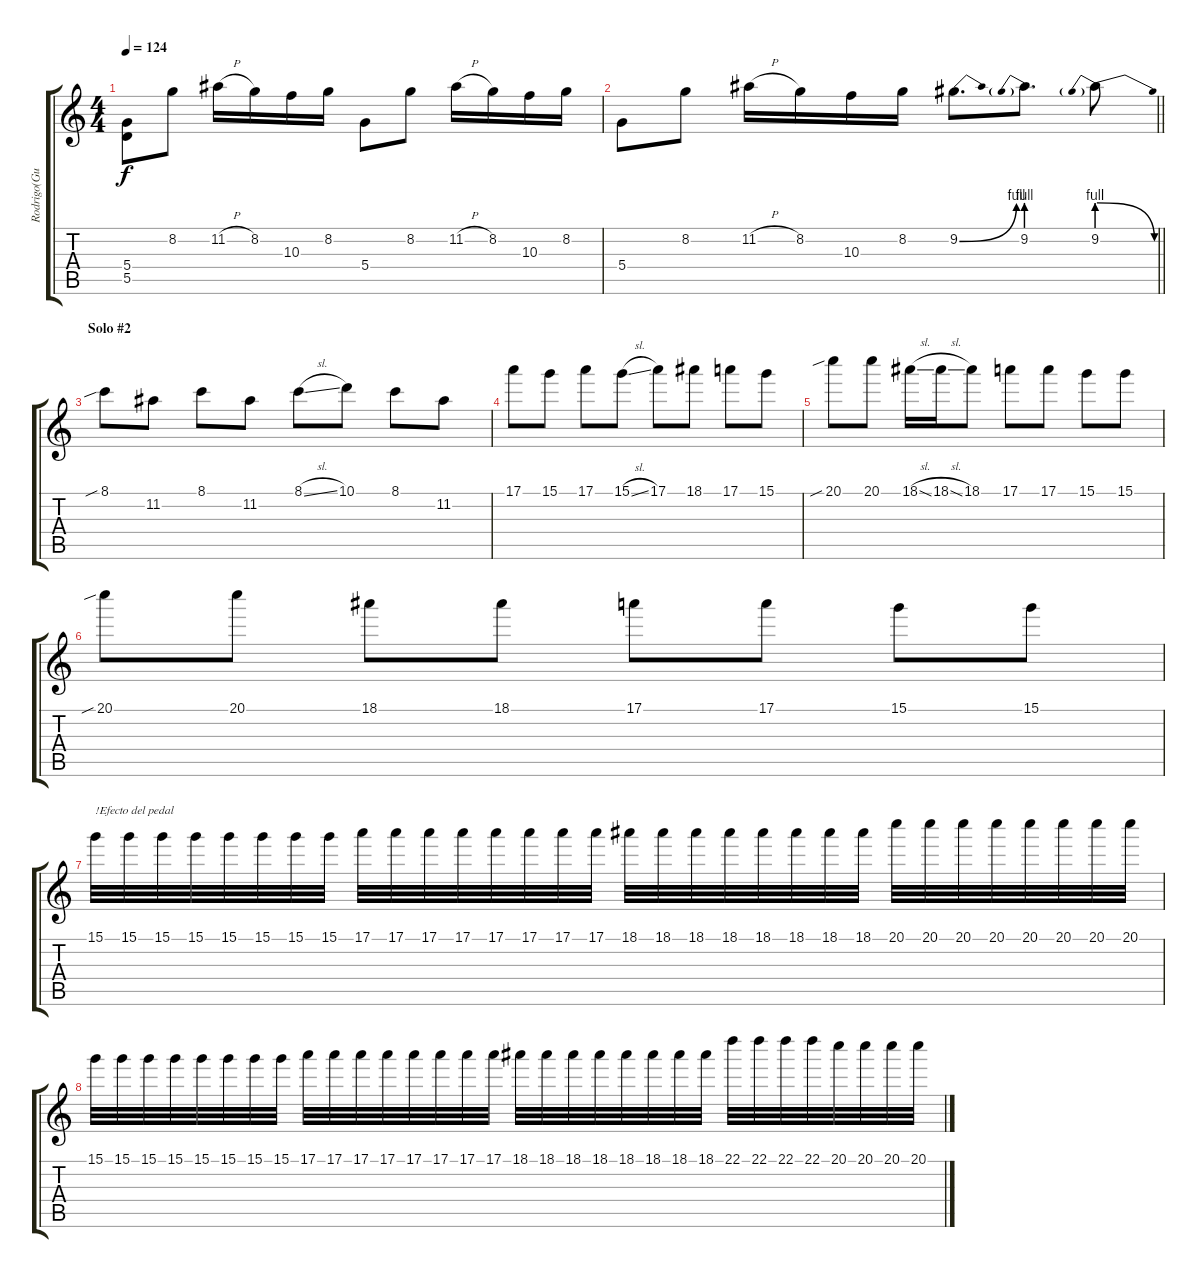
\track ("Rodrigo(Guitarra#1)" "Rodrigo(Gu") {instrument acousticguitarsteel}
\staff {score tabs}
\tuning (E4 B3 G3 D3 A2 E2) {hide}
\ts (4 4)
\tempo 124
\clef g2
\ks c
(5.4 5.5).8{dy f} 8.2.8 11.2{h}.16 8.2.16 10.3.16 8.2.16 5.4.8 8.2.8 11.2{h}.16 8.2.16 10.3.16 8.2.16 |
\barLineRight lightlight
5.4.8 8.2.8 11.2{h}.16 8.2.16 10.3.16 8.2.16 9.2{be (bend 0 0 60 4)}.8{d} 9.2{be (prebend 0 4 60 4)}.8{d} 9.2{be (prebendrelease 0 4 60 0)}.8 |
\section ("" "Solo #2")
8.1{sib}.8 11.2.8 8.1.8 11.2.8 8.1{sl}.8 10.1.8 8.1.8 11.2.8 |
17.1.8 15.1.8 17.1.8 15.1{sl}.8 17.1.8 18.1.8 17.1.8 15.1.8 |
20.1{sib}.8 20.1.8 18.1{sl}.16 18.1{sl}.16 18.1.8 17.1.8 17.1.8 15.1.8 15.1.8 |
20.1{sib}.8 20.1.8 18.1.8 18.1.8 17.1.8 17.1.8 15.1.8 15.1.8 |
15.1.32{txt "!Efecto del pedal"} 15.1.32 15.1.32 15.1.32 15.1.32 15.1.32 15.1.32 15.1.32 17.1.32 17.1.32 17.1.32 17.1.32 17.1.32 17.1.32 17.1.32 17.1.32 18.1.32 18.1.32 18.1.32 18.1.32 18.1.32 18.1.32 18.1.32 18.1.32 20.1.32 20.1.32 20.1.32 20.1.32 20.1.32 20.1.32 20.1.32 20.1.32 |
15.1.32 15.1.32 15.1.32 15.1.32 15.1.32 15.1.32 15.1.32 15.1.32 17.1.32 17.1.32 17.1.32 17.1.32 17.1.32 17.1.32 17.1.32 17.1.32 18.1.32 18.1.32 18.1.32 18.1.32 18.1.32 18.1.32 18.1.32 18.1.32 22.1.32 22.1.32 22.1.32 22.1.32 20.1.32 20.1.32 20.1.32 20.1.32
